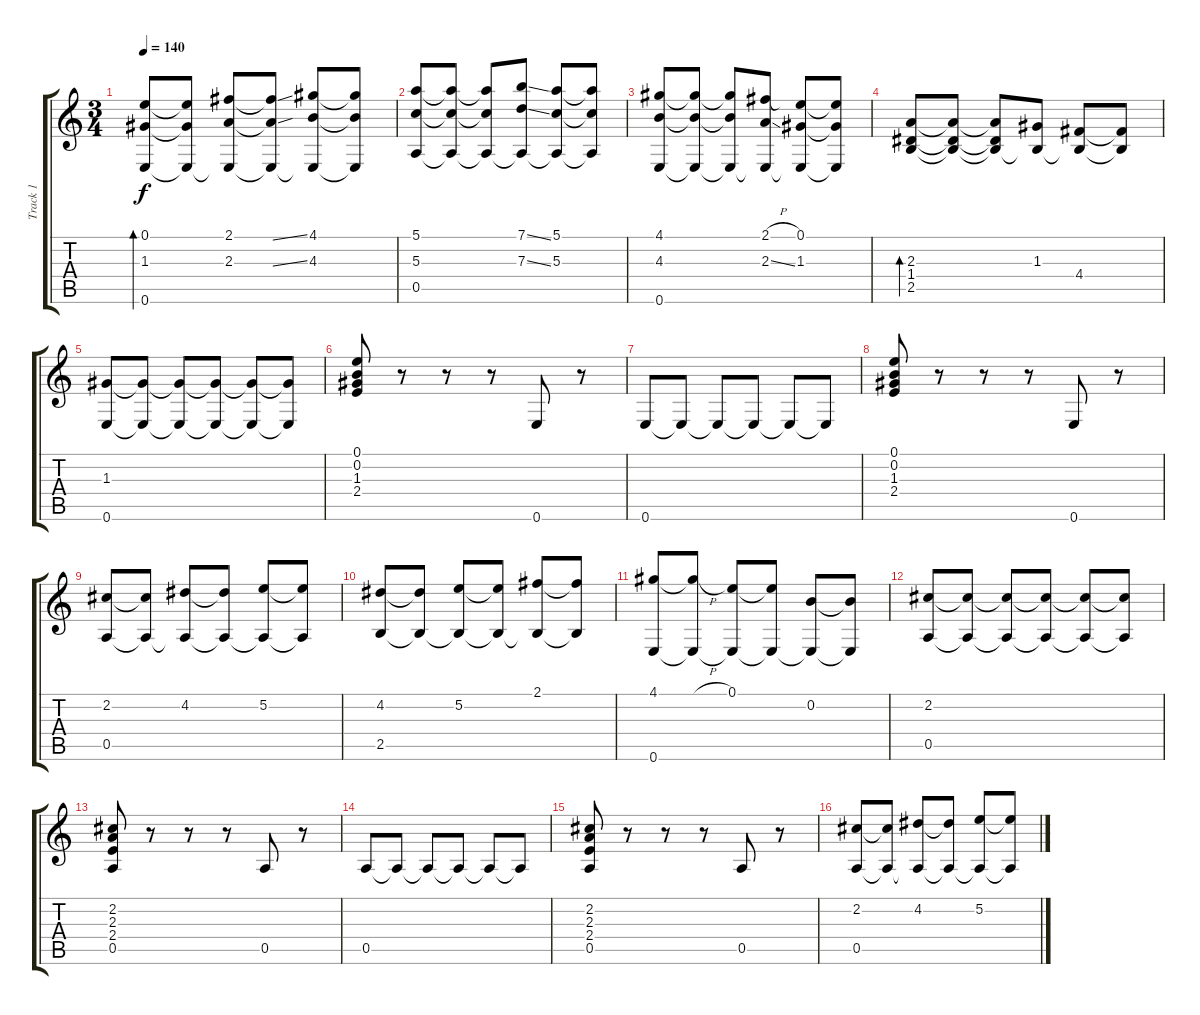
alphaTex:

\track ("Track 1" "Track 1") {instrument electricguitarjazz}
\staff {score tabs}
\tuning (E4 B3 G3 D3 A2 E2) {hide}
\ts (3 4)
\tempo 140
\clef g2
\ks c
(0.1 1.3 0.6).8{bd 480 dy f} (0.1{t} 1.3{t} 0.6{t}).8 (2.1 2.3 0.6{t}).8 (2.1{ss t} 2.3{ss t} 0.6{t}).8 (4.1 4.3 0.6{t}).8 (4.1{t} 4.3{t} 0.6{t}).8 |
(5.1 5.3 0.5).8 (5.1{t} 5.3{t} 0.5{t}).8 (5.1{t} 5.3{t} 0.5{t}).8 (7.1{ss} 7.3{ss} 0.5{t}).8 (5.1 5.3 0.5{t}).8 (5.1{t} 5.3{t} 0.5{t}).8 |
(4.1 4.3 0.6).8 (4.1{t} 4.3{t} 0.6{t}).8 (4.1{t} 4.3{t} 0.6{t}).8 (2.1{h} 2.3{ss} 0.6{t}).8 (0.1 1.3 0.6{t}).8 (0.1{t} 1.3{t} 0.6{t}).8 |
(2.3 1.4 2.5).8{bd 480} (2.3{t} 1.4{t} 2.5{t}).8 (2.3{t} 1.4{t} 2.5{t}).8 (1.3 2.5{t}).8 (4.4 2.5{t}).8 (4.4{t} 2.5{t}).8 |
(1.3 0.6).8 (1.3{t} 0.6{t}).8 (1.3{t} 0.6{t}).8 (1.3{t} 0.6{t}).8 (1.3{t} 0.6{t}).8 (1.3{t} 0.6{t}).8 |
(0.1 0.2 1.3 2.4).8 r.8 r.8 r.8 0.6.8 r.8 |
0.6.8 0.6{t}.8 0.6{t}.8 0.6{t}.8 0.6{t}.8 0.6{t}.8 |
(0.1 0.2 1.3 2.4).8 r.8 r.8 r.8 0.6.8 r.8 |
(2.2 0.5).8 (2.2{t} 0.5{t}).8 (4.2 0.5{t}).8 (4.2{t} 0.5{t}).8 (5.2 0.5{t}).8 (5.2{t} 0.5{t}).8 |
(4.2 2.5).8 (4.2{t} 2.5{t}).8 (5.2 2.5{t}).8 (5.2{t} 2.5{t}).8 (2.1 2.5{t}).8 (2.1{t} 2.5{t}).8 |
(4.1 0.6).8 (4.1{h t} 0.6{t}).8 (0.1 0.6{t}).8 (0.1{t} 0.6{t}).8 (0.2 0.6{t}).8 (0.2{t} 0.6{t}).8 |
(2.2 0.5).8 (2.2{t} 0.5{t}).8 (2.2{t} 0.5{t}).8 (2.2{t} 0.5{t}).8 (2.2{t} 0.5{t}).8 (2.2{t} 0.5{t}).8 |
(2.2 2.3 2.4 0.5).8 r.8 r.8 r.8 0.5.8 r.8 |
0.5.8 0.5{t}.8 0.5{t}.8 0.5{t}.8 0.5{t}.8 0.5{t}.8 |
(2.2 2.3 2.4 0.5).8 r.8 r.8 r.8 0.5.8 r.8 |
(2.2 0.5).8 (2.2{t} 0.5{t}).8 (4.2 0.5{t}).8 (4.2{t} 0.5{t}).8 (5.2 0.5{t}).8 (5.2{t} 0.5{t}).8
